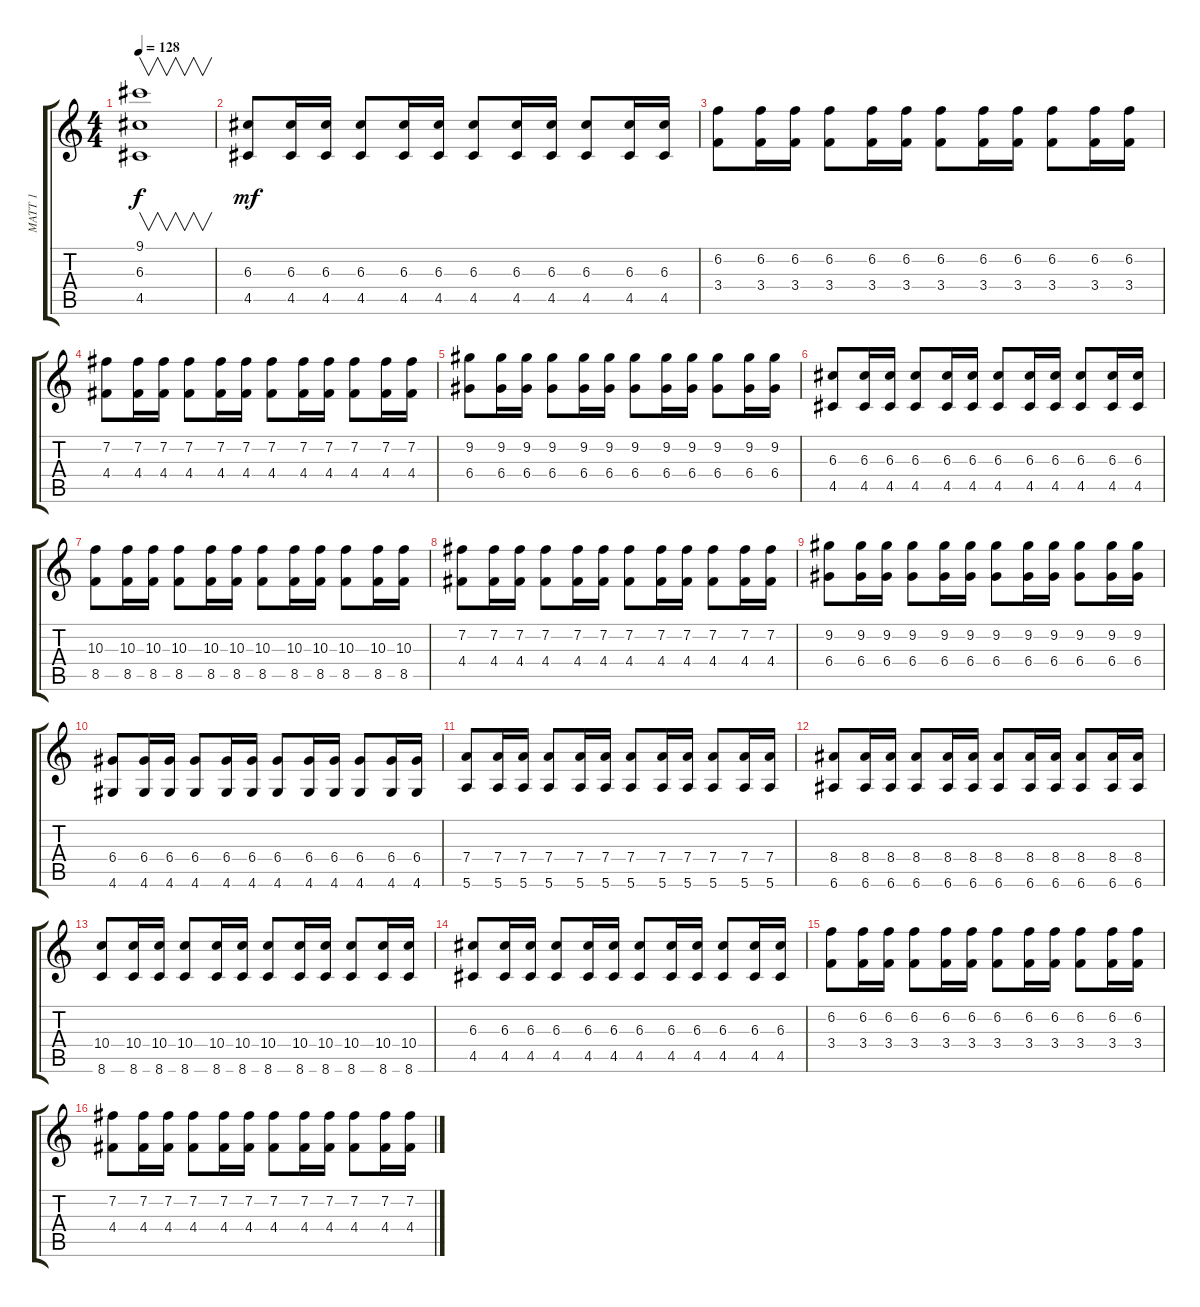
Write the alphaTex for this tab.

\track ("MATT 1" "MATT 1") {instrument overdrivenguitar}
\staff {score tabs}
\tuning (E4 B3 G3 D3 A2 E2) {hide}
\ts (4 4)
\tempo 128
\clef g2
\ks c
(9.1{t} 6.3{t} 4.5{t}).1{v dy f} |
(6.3 4.5).8{dy mf} (6.3 4.5).16 (6.3 4.5).16 (6.3 4.5).8 (6.3 4.5).16 (6.3 4.5).16 (6.3 4.5).8 (6.3 4.5).16 (6.3 4.5).16 (6.3 4.5).8 (6.3 4.5).16 (6.3 4.5).16 |
(6.2 3.4).8 (6.2 3.4).16 (6.2 3.4).16 (6.2 3.4).8 (6.2 3.4).16 (6.2 3.4).16 (6.2 3.4).8 (6.2 3.4).16 (6.2 3.4).16 (6.2 3.4).8 (6.2 3.4).16 (6.2 3.4).16 |
(7.2 4.4).8 (7.2 4.4).16 (7.2 4.4).16 (7.2 4.4).8 (7.2 4.4).16 (7.2 4.4).16 (7.2 4.4).8 (7.2 4.4).16 (7.2 4.4).16 (7.2 4.4).8 (7.2 4.4).16 (7.2 4.4).16 |
(9.2 6.4).8 (9.2 6.4).16 (9.2 6.4).16 (9.2 6.4).8 (9.2 6.4).16 (9.2 6.4).16 (9.2 6.4).8 (9.2 6.4).16 (9.2 6.4).16 (9.2 6.4).8 (9.2 6.4).16 (9.2 6.4).16 |
(6.3 4.5).8 (6.3 4.5).16 (6.3 4.5).16 (6.3 4.5).8 (6.3 4.5).16 (6.3 4.5).16 (6.3 4.5).8 (6.3 4.5).16 (6.3 4.5).16 (6.3 4.5).8 (6.3 4.5).16 (6.3 4.5).16 |
(10.3 8.5).8 (10.3 8.5).16 (10.3 8.5).16 (10.3 8.5).8 (10.3 8.5).16 (10.3 8.5).16 (10.3 8.5).8 (10.3 8.5).16 (10.3 8.5).16 (10.3 8.5).8 (10.3 8.5).16 (10.3 8.5).16 |
(7.2 4.4).8 (7.2 4.4).16 (7.2 4.4).16 (7.2 4.4).8 (7.2 4.4).16 (7.2 4.4).16 (7.2 4.4).8 (7.2 4.4).16 (7.2 4.4).16 (7.2 4.4).8 (7.2 4.4).16 (7.2 4.4).16 |
(9.2 6.4).8 (9.2 6.4).16 (9.2 6.4).16 (9.2 6.4).8 (9.2 6.4).16 (9.2 6.4).16 (9.2 6.4).8 (9.2 6.4).16 (9.2 6.4).16 (9.2 6.4).8 (9.2 6.4).16 (9.2 6.4).16 |
(6.4 4.6).8 (6.4 4.6).16 (6.4 4.6).16 (6.4 4.6).8 (6.4 4.6).16 (6.4 4.6).16 (6.4 4.6).8 (6.4 4.6).16 (6.4 4.6).16 (6.4 4.6).8 (6.4 4.6).16 (6.4 4.6).16 |
(7.4 5.6).8 (7.4 5.6).16 (7.4 5.6).16 (7.4 5.6).8 (7.4 5.6).16 (7.4 5.6).16 (7.4 5.6).8 (7.4 5.6).16 (7.4 5.6).16 (7.4 5.6).8 (7.4 5.6).16 (7.4 5.6).16 |
(8.4 6.6).8 (8.4 6.6).16 (8.4 6.6).16 (8.4 6.6).8 (8.4 6.6).16 (8.4 6.6).16 (8.4 6.6).8 (8.4 6.6).16 (8.4 6.6).16 (8.4 6.6).8 (8.4 6.6).16 (8.4 6.6).16 |
(10.4 8.6).8 (10.4 8.6).16 (10.4 8.6).16 (10.4 8.6).8 (10.4 8.6).16 (10.4 8.6).16 (10.4 8.6).8 (10.4 8.6).16 (10.4 8.6).16 (10.4 8.6).8 (10.4 8.6).16 (10.4 8.6).16 |
(6.3 4.5).8 (6.3 4.5).16 (6.3 4.5).16 (6.3 4.5).8 (6.3 4.5).16 (6.3 4.5).16 (6.3 4.5).8 (6.3 4.5).16 (6.3 4.5).16 (6.3 4.5).8 (6.3 4.5).16 (6.3 4.5).16 |
(6.2 3.4).8 (6.2 3.4).16 (6.2 3.4).16 (6.2 3.4).8 (6.2 3.4).16 (6.2 3.4).16 (6.2 3.4).8 (6.2 3.4).16 (6.2 3.4).16 (6.2 3.4).8 (6.2 3.4).16 (6.2 3.4).16 |
(7.2 4.4).8 (7.2 4.4).16 (7.2 4.4).16 (7.2 4.4).8 (7.2 4.4).16 (7.2 4.4).16 (7.2 4.4).8 (7.2 4.4).16 (7.2 4.4).16 (7.2 4.4).8 (7.2 4.4).16 (7.2 4.4).16
